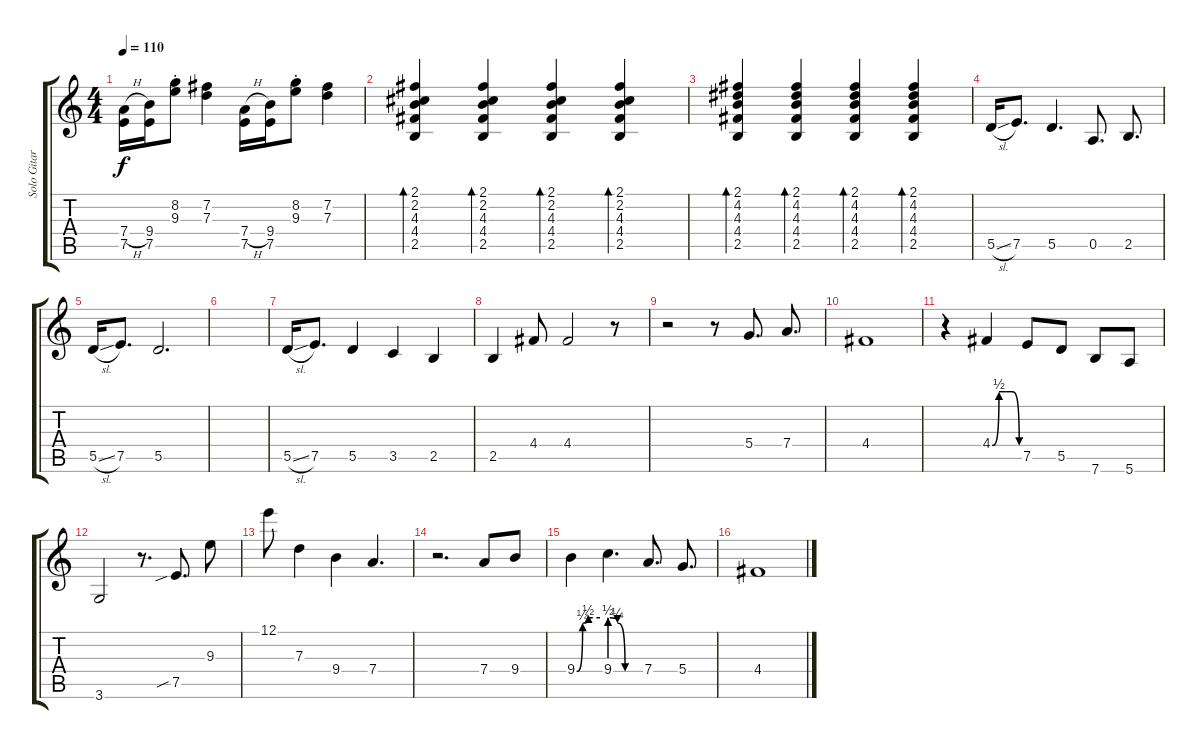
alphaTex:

\track ("Solo Gitar" "Solo Gitar") {instrument acousticguitarsteel}
\staff {score tabs}
\tuning (E4 B3 G3 D3 A2 E2) {hide}
\ts (4 4)
\tempo 110
\clef g2
\ks c
(7.4{h} 7.5).16{dy f} (9.4 7.5).16 (8.2 9.3{st}).8 (7.2 7.3).4 (7.4{h} 7.5).16 (9.4 7.5).16 (8.2 9.3{st}).8 (7.2 7.3).4 |
(2.1 2.2 4.3 4.4 2.5).4{bd 60 volume 10 instrument acousticguitarsteel} (2.1 2.2 4.3 4.4 2.5).4{bd 60} (2.1 2.2 4.3 4.4 2.5).4{bd 60} (2.1 2.2 4.3 4.4 2.5).4{bd 60} |
(2.1 4.2 4.3 4.4 2.5).4{bd 60} (2.1 4.2 4.3 4.4 2.5).4{bd 60} (2.1 4.2 4.3 4.4 2.5).4{bd 60} (2.1 4.2 4.3 4.4 2.5).4{bd 60} |
5.5{sl}.16{volume 14 instrument overdrivenguitar} 7.5.8{d} 5.5.4{d} 0.5.8{d} 2.5.8{d} |
5.5{sl}.16 7.5.8{d} 5.5.2{d} |
|
5.5{sl}.16 7.5.8{d} 5.5.4 3.5.4 2.5.4 |
2.5.4 4.4.8 4.4.2 r.8 |
r.2 r.8 5.4.8{d} 7.4.8{d} |
4.4.1 |
r.4 4.4{be (custom 0 0 15 2 30 2 44 2 60 0)}.4 7.5.8 5.5.8 7.6.8 5.6.8 |
3.6.2 r.8{d} 7.5{sib}.8{d} 9.3.8 |
12.1.8 7.3.4 9.4.4 7.4.4{d} |
r.2{d} 7.4.8 9.4.8 |
9.4{be (custom 0 0 15 1 30 2 60 2)}.4 9.4{be (custom 0 2 15 1 30 0 45 0 60 0)}.4{d} 7.4.8{d} 5.4.8{d} |
4.4.1
